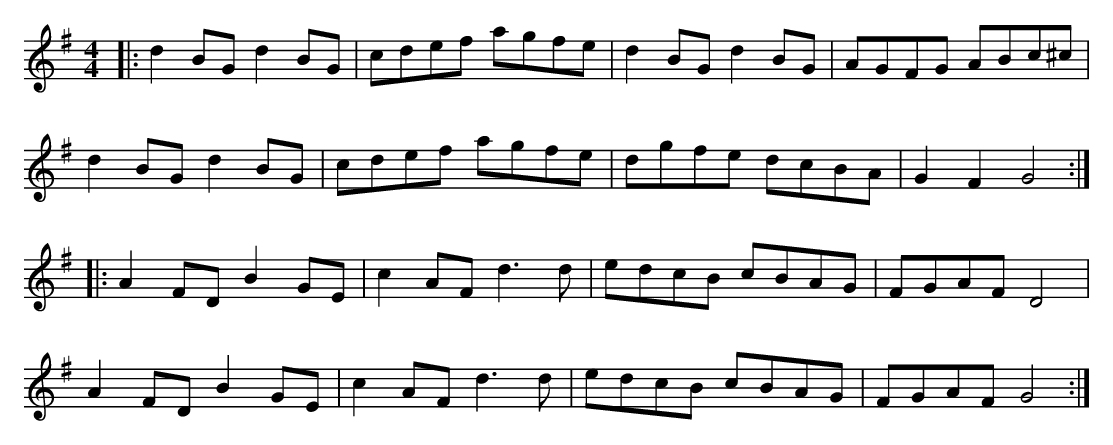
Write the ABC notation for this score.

X:1
M:4/4
K:G
|:d2 BG d2 BG|cdef agfe|d2 BG d2 BG|AGFG ABc^c|
d2 BG d2 BG|cdef agfe|dgfe dcBA|G2 F2 G4:|
|:A2 FD B2 GE|c2 AF d3 d|edcB cBAG|FGAF D4|
A2 FD B2 GE|c2 AF d3 d|edcB cBAG|FGAF G4:|
